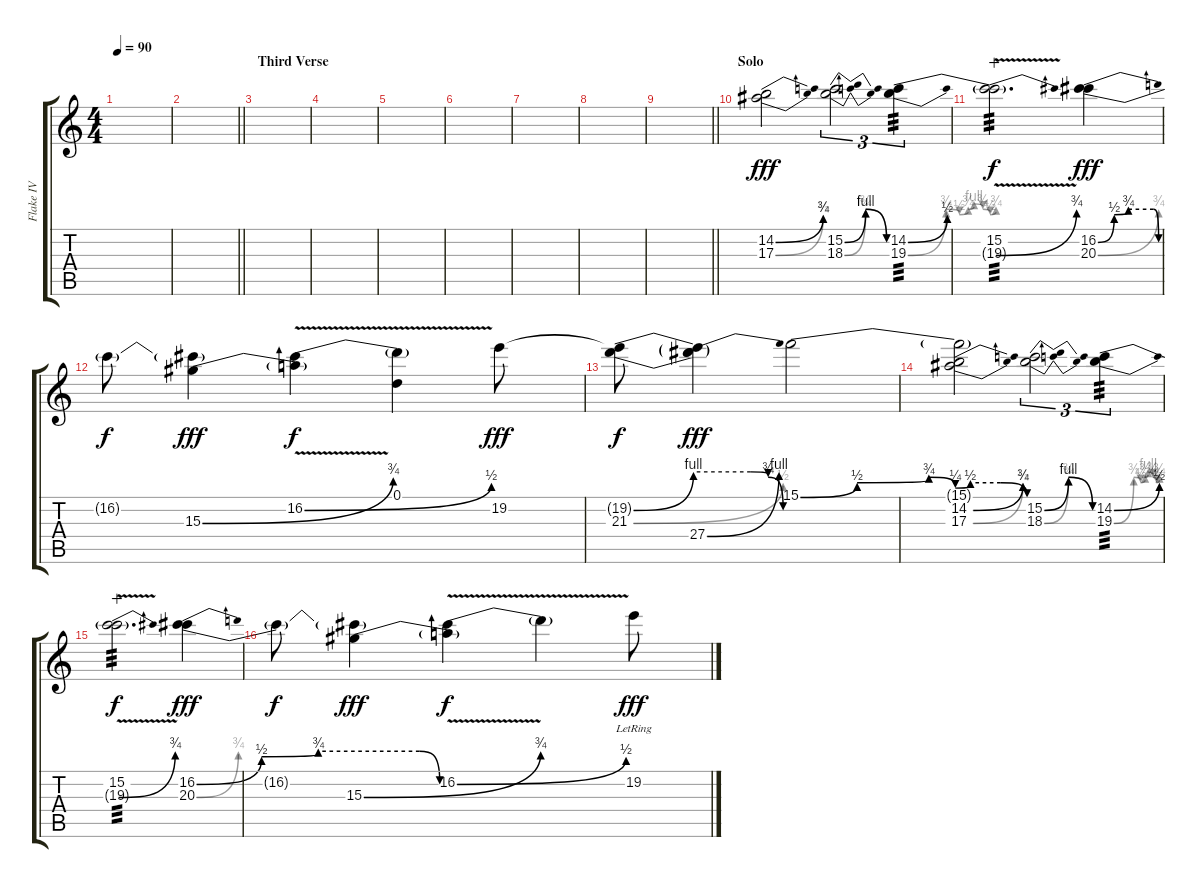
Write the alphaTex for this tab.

\track ("Flake IV" "Flake IV") {instrument distortionguitar}
\staff {score tabs}
\tuning (D4 A3 F3 C3 G2 C2) {hide}
\ts (4 4)
\tempo 90
\clef g2
\ks c
|
\barLineRight lightlight
|
\section ("" "Third Verse")
|
|
|
|
|
|
\barLineRight lightlight
|
\section ("" "Solo")
(14.2{be (bend 0 0 60 3)} 17.3{be (bend 0 0 60 2)}).2{dy fff instrument distortionguitar} (15.2{be (bendrelease 0 0 15 4 54 4 60 0)} 18.3{be (bendrelease 0 0 50 3 50 3 60 0)}).2{tu (3 2)} (14.2{be (bend 0 0 60 2)} 19.3{be (custom 0 0 26 3 35 2 41 3 45 4 51 3 56 2 60 3)}).4{tu (3 2) tp 3} |
(15.2{v} 19.3{be (bend 0 0 60 3) t}).2{d tp 3 dy f wahc} (16.2{be (custom 0 0 16 2 30 3 55 3 60 0)} 20.3{be (bend 0 0 60 3)}).4{dy fff} |
16.2{t}.8{dy f} (16.2{t} 15.3{be (bend 0 0 60 3)}).4{dy fff} (16.2{be (bend 0 0 60 2) v} 15.3{t}).4{dy f} (0.1 16.2{t}).4 19.2.8{dy fff} |
(19.2{be (custom 0 0 24 4 47 4 54 3 60 0) t} 21.3{be (bend 0 0 60 2)}).8{dy f} (19.2{t} 21.3{t} 27.4{be (bend 0 0 60 4)}).4{dy fff} 15.1{be (custom 0 0 15 2 34 3 41 1 45 2 53 2 60 0)}.2 |
(15.1{t} 14.2{be (bend 0 0 60 3)} 17.3{be (bend 0 0 60 2)}).2 (15.2{be (bendrelease 0 0 15 4 54 4 60 0)} 18.3{be (bendrelease 0 0 50 3 50 3 60 0)}).2{tu (3 2)} (14.2{be (bend 0 0 60 2)} 19.3{be (custom 0 0 26 3 35 2 41 3 45 4 51 3 56 2 60 3)}).4{tu (3 2) tp 3} |
(15.2{v} 19.3{be (bend 0 0 60 3) t}).2{d tp 3 dy f wahc} (16.2{be (custom 0 0 16 2 30 3 55 3 60 0)} 20.3{be (bend 0 0 60 3)}).4{dy fff} |
16.2{t}.8{dy f} (16.2{t} 15.3{be (bend 0 0 60 3)}).4{dy fff} (16.2{be (bend 0 0 60 2) v} 15.3{t}).4{dy f} 16.2{t}.4 19.2{lr}.8{dy fff}
